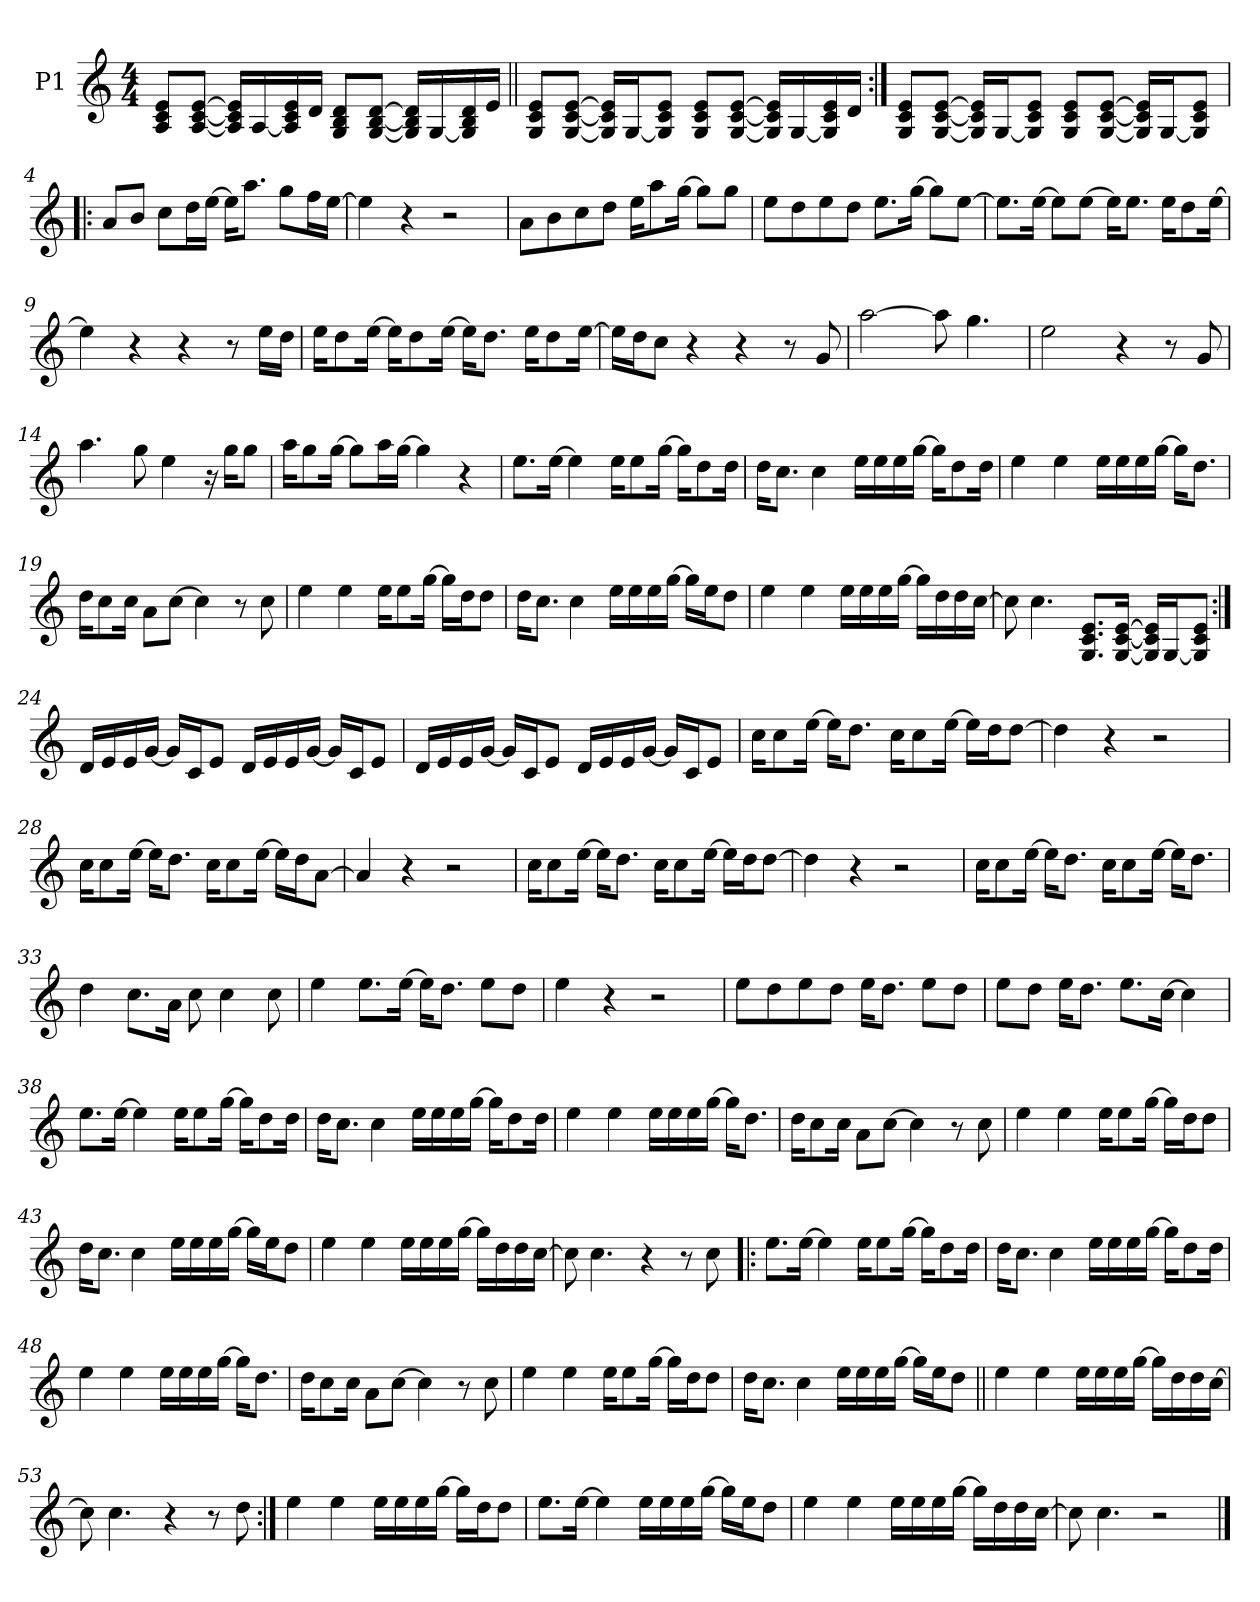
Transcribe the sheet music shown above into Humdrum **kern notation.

**kern
*part1
*staff1
*I"P1
*clefG2
*k[]
*M4/4
*MM102
=1
8A/ 8c/ 8e/L
[<8A/ [<8c/ [>8e/J
16A/] 16c/] 16e/]LL
[<16A/
16A/] 16c/ 16e/
16d/JJ
8G/ 8B/ 8d/L
[<8G/ [<8B/ [>8d/J
16G/] 16B/] 16d/]LL
[<16G/
16G/] 16B/ 16d/
16e/JJ
=2||
8G/ 8c/ 8e/L
[<8G/ [<8c/ [>8e/J
16G/] 16c/] 16e/]LL
[<16G/J
8G/] 8c/ 8e/J
8G/ 8c/ 8e/L
[<8G/ [<8c/ [>8e/J
16G/] 16c/] 16e/]LL
[<16G/
16G/] 16c/ 16e/
16d/JJ
=3:|!
8G/ 8c/ 8e/L
[<8G/ [<8c/ [>8e/J
16G/] 16c/] 16e/]LL
[<16G/J
8G/] 8c/ 8e/J
8G/ 8c/ 8e/L
[<8G/ [<8c/ [>8e/J
16G/] 16c/] 16e/]LL
[<16G/J
8G/] 8c/ 8e/J
!!LO:LB:g=z
=4!|:
8a/L
8b/J
8cc\L
16dd\L
[>16ee\JJ
16ee\KL]
8.aa\J
8gg\L
16ff\L
[>16ee\JJ
=5
4ee\]
4r
2r
=6
8a\L
8b\
8cc\
8dd\J
16ee\KL
8aa\
[>16gg\Jk
8gg\L]
8gg\J
=7
8ee\L
8dd\
8ee\
8dd\J
8.ee\L
[>16gg\Jk
8gg\L]
[>8ee\J
!!LO:LB:g=z
=8
8.ee\L]
[>16ee\Jk
8ee\L]
[>8ee\J
16ee\KL]
8.ee\J
16ee\KL
8dd\
[>16ee\Jk
=9
4ee\]
4r
4r
8r
16ee\LL
16dd\JJ
=10
16ee\KL
8dd\
[>16ee\Jk
16ee\KL]
8dd\
[>16ee\Jk
16ee\KL]
8.dd\J
16ee\KL
8dd\
[>16ee\Jk
=11
16ee\LL]
16dd\J
8cc\J
4r
4r
8r
8g/
!!LO:LB:g=z
=12
[>2aa\
8aa\]
4.gg\
=13
2ee\
4r
8r
8g/
=14
4.aa\
8gg\
4ee\
16r
16gg\KL
8gg\J
=15
16aa\KL
8gg\
[>16gg\Jk
8gg\L]
16aa\L
[>16gg\JJ
4gg\]
4r
=16
8.ee\L
[>16ee\Jk
4ee\]
16ee\KL
8ee\
[>16gg\Jk
16gg\KL]
8dd\
16dd\Jk
!!LO:LB:g=z
=17
16dd\KL
8.cc\J
4cc\
16ee\LL
16ee\
16ee\
[>16gg\JJ
16gg\KL]
8dd\
16dd\Jk
=18
4ee\
4ee\
16ee\LL
16ee\
16ee\
[>16gg\JJ
16gg\KL]
8.dd\J
=19
16dd\KL
8cc\
16cc\Jk
8a\L
[>8cc\J
4cc\]
8r
8cc\
=20
4ee\
4ee\
16ee\KL
8ee\
[>16gg\Jk
16gg\LL]
16dd\J
8dd\J
!!LO:LB:g=z
=21
16dd\KL
8.cc\J
4cc\
16ee\LL
16ee\
16ee\
[>16gg\JJ
16gg\LL]
16ee\J
8dd\J
=22
4ee\
4ee\
16ee\LL
16ee\
16ee\
[>16gg\JJ
16gg\LL]
16dd\
16dd\
[>16cc\JJ
=23
8cc\]
4.cc\
8.G/ 8.c/ 8.e/L
[<16G/ [<16c/ [>16e/Jk
16G/] 16c/] 16e/]LL
[<16G/J
8G/] 8c/ 8e/J
!!LO:LB:g=z
=24:|!
16d/LL
16e/
16e/
[<16g/JJ
16g/LL]
16c/J
8e/J
16d/LL
16e/
16e/
[<16g/JJ
16g/LL]
16c/J
8e/J
=25
16d/LL
16e/
16e/
[<16g/JJ
16g/LL]
16c/J
8e/J
16d/LL
16e/
16e/
[<16g/JJ
16g/LL]
16c/J
8e/J
=26
16cc\KL
8cc\
[>16ee\Jk
16ee\KL]
8.dd\J
16cc\KL
8cc\
[>16ee\Jk
16ee\LL]
16dd\J
[>8dd\J
!!LO:LB:g=z
=27
4dd\]
4r
2r
=28
16cc\KL
8cc\
[>16ee\Jk
16ee\KL]
8.dd\J
16cc\KL
8cc\
[>16ee\Jk
16ee\LL]
16dd\J
[>8a\J
=29
4a/]
4r
2r
=30
16cc\KL
8cc\
[>16ee\Jk
16ee\KL]
8.dd\J
16cc\KL
8cc\
[>16ee\Jk
16ee\LL]
16dd\J
[>8dd\J
=31
4dd\]
4r
2r
!!LO:LB:g=z
=32
16cc\KL
8cc\
[>16ee\Jk
16ee\KL]
8.dd\J
16cc\KL
8cc\
[>16ee\Jk
16ee\KL]
8.dd\J
=33
4dd\
8.cc\L
16a\Jk
8cc\
4cc\
8cc\
=34
4ee\
8.ee\L
[>16ee\Jk
16ee\KL]
8.dd\J
8ee\L
8dd\J
=35
4ee\
4r
2r
=36
8ee\L
8dd\
8ee\
8dd\J
16ee\KL
8.dd\J
8ee\L
8dd\J
!!LO:LB:g=z
=37
8ee\L
8dd\J
16ee\KL
8.dd\J
8.ee\L
[>16cc\Jk
4cc\]
=38
8.ee\L
[>16ee\Jk
4ee\]
16ee\KL
8ee\
[>16gg\Jk
16gg\KL]
8dd\
16dd\Jk
=39
16dd\KL
8.cc\J
4cc\
16ee\LL
16ee\
16ee\
[>16gg\JJ
16gg\KL]
8dd\
16dd\Jk
=40
4ee\
4ee\
16ee\LL
16ee\
16ee\
[>16gg\JJ
16gg\KL]
8.dd\J
!!LO:PB:g=z
=41
16dd\KL
8cc\
16cc\Jk
8a\L
[>8cc\J
4cc\]
8r
8cc\
=42
4ee\
4ee\
16ee\KL
8ee\
[>16gg\Jk
16gg\LL]
16dd\J
8dd\J
=43
16dd\KL
8.cc\J
4cc\
16ee\LL
16ee\
16ee\
[>16gg\JJ
16gg\LL]
16ee\J
8dd\J
=44
4ee\
4ee\
16ee\LL
16ee\
16ee\
[>16gg\JJ
16gg\LL]
16dd\
16dd\
[>16cc\JJ
!!LO:LB:g=z
=45
8cc\]
4.cc\
4r
8r
8cc\
=46!|:
8.ee\L
[>16ee\Jk
4ee\]
16ee\KL
8ee\
[>16gg\Jk
16gg\KL]
8dd\
16dd\Jk
=47
16dd\KL
8.cc\J
4cc\
16ee\LL
16ee\
16ee\
[>16gg\JJ
16gg\KL]
8dd\
16dd\Jk
=48
4ee\
4ee\
16ee\LL
16ee\
16ee\
[>16gg\JJ
16gg\KL]
8.dd\J
!!LO:LB:g=z
=49
16dd\KL
8cc\
16cc\Jk
8a\L
[>8cc\J
4cc\]
8r
8cc\
=50
4ee\
4ee\
16ee\KL
8ee\
[>16gg\Jk
16gg\LL]
16dd\J
8dd\J
=51
16dd\KL
8.cc\J
4cc\
16ee\LL
16ee\
16ee\
[>16gg\JJ
16gg\LL]
16ee\J
8dd\J
=52||
4ee\
4ee\
16ee\LL
16ee\
16ee\
[>16gg\JJ
16gg\LL]
16dd\
16dd\
[>16cc\JJ
!!LO:LB:g=z
=53
8cc\]
4.cc\
4r
8r
8dd\
=54:|!
4ee\
4ee\
16ee\LL
16ee\
16ee\
[>16gg\JJ
16gg\LL]
16dd\J
8dd\J
!!LO:LB:g=z
=55
8.ee\L
[>16ee\Jk
4ee\]
16ee\LL
16ee\
16ee\
[>16gg\JJ
16gg\LL]
16ee\J
8dd\J
=56
4ee\
4ee\
16ee\LL
16ee\
16ee\
[>16gg\JJ
16gg\LL]
16dd\
16dd\
[>16cc\JJ
=57
8cc\]
4.cc\
2r
==
*-
